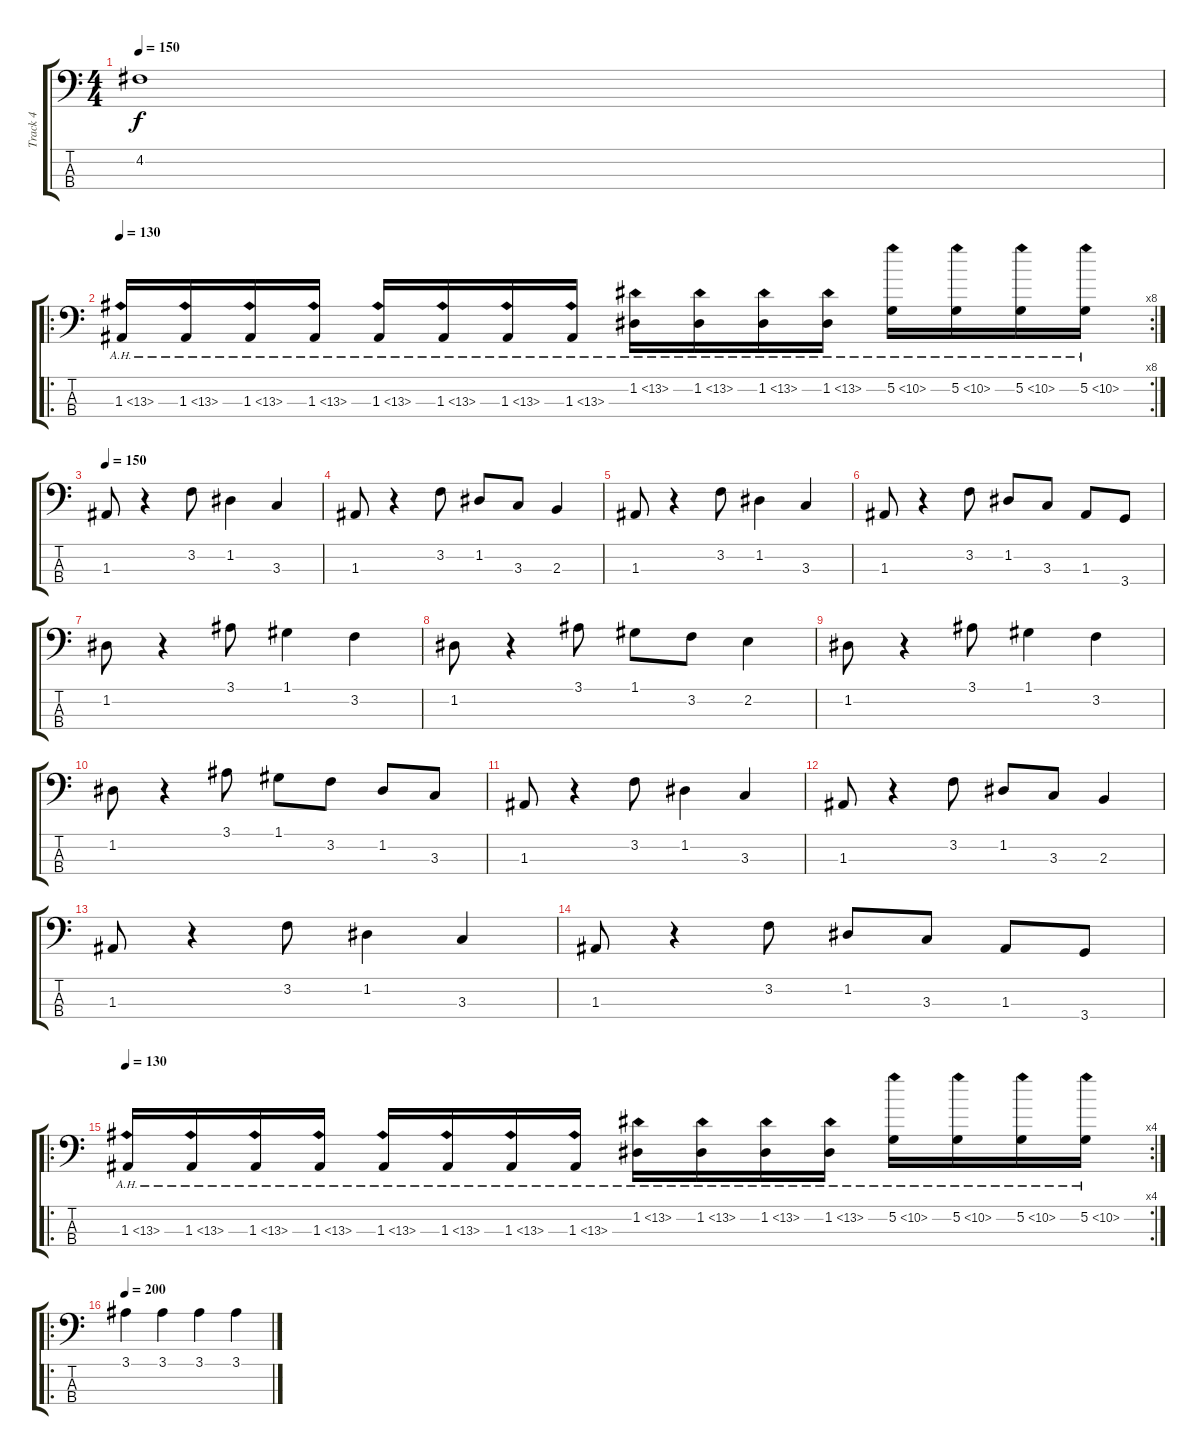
\track ("Track 4" "Track 4") {instrument electricbassfinger}
\staff {score tabs}
\tuning (G2 D2 A1 E1) {hide}
\ts (4 4)
\tempo 150
\clef f4
\ks c
4.2{t}.1{dy f} |
\ro
\rc 8
\tempo 130
1.3{ah 12}.16 1.3{ah 12}.16 1.3{ah 12}.16 1.3{ah 12}.16 1.3{ah 12}.16 1.3{ah 12}.16 1.3{ah 12}.16 1.3{ah 12}.16 1.2{ah 12}.16 1.2{ah 12}.16 1.2{ah 12}.16 1.2{ah 12}.16 5.2{ah 5}.16 5.2{ah 5}.16 5.2{ah 5}.16 5.2{ah 5}.16 |
\tempo 150
1.3.8 r.4 3.2.8 1.2.4 3.3.4 |
1.3.8 r.4 3.2.8 1.2.8 3.3.8 2.3.4 |
1.3.8 r.4 3.2.8 1.2.4 3.3.4 |
1.3.8 r.4 3.2.8 1.2.8 3.3.8 1.3.8 3.4.8 |
1.2.8 r.4 3.1.8 1.1.4 3.2.4 |
1.2.8 r.4 3.1.8 1.1.8 3.2.8 2.2.4 |
1.2.8 r.4 3.1.8 1.1.4 3.2.4 |
1.2.8 r.4 3.1.8 1.1.8 3.2.8 1.2.8 3.3.8 |
1.3.8 r.4 3.2.8 1.2.4 3.3.4 |
1.3.8 r.4 3.2.8 1.2.8 3.3.8 2.3.4 |
1.3.8 r.4 3.2.8 1.2.4 3.3.4 |
1.3.8 r.4 3.2.8 1.2.8 3.3.8 1.3.8 3.4.8 |
\ro
\rc 4
\tempo 130
1.3{ah 12}.16 1.3{ah 12}.16 1.3{ah 12}.16 1.3{ah 12}.16 1.3{ah 12}.16 1.3{ah 12}.16 1.3{ah 12}.16 1.3{ah 12}.16 1.2{ah 12}.16 1.2{ah 12}.16 1.2{ah 12}.16 1.2{ah 12}.16 5.2{ah 5}.16 5.2{ah 5}.16 5.2{ah 5}.16 5.2{ah 5}.16 |
\ro
\tempo 200
3.1.4 3.1.4 3.1.4 3.1.4
